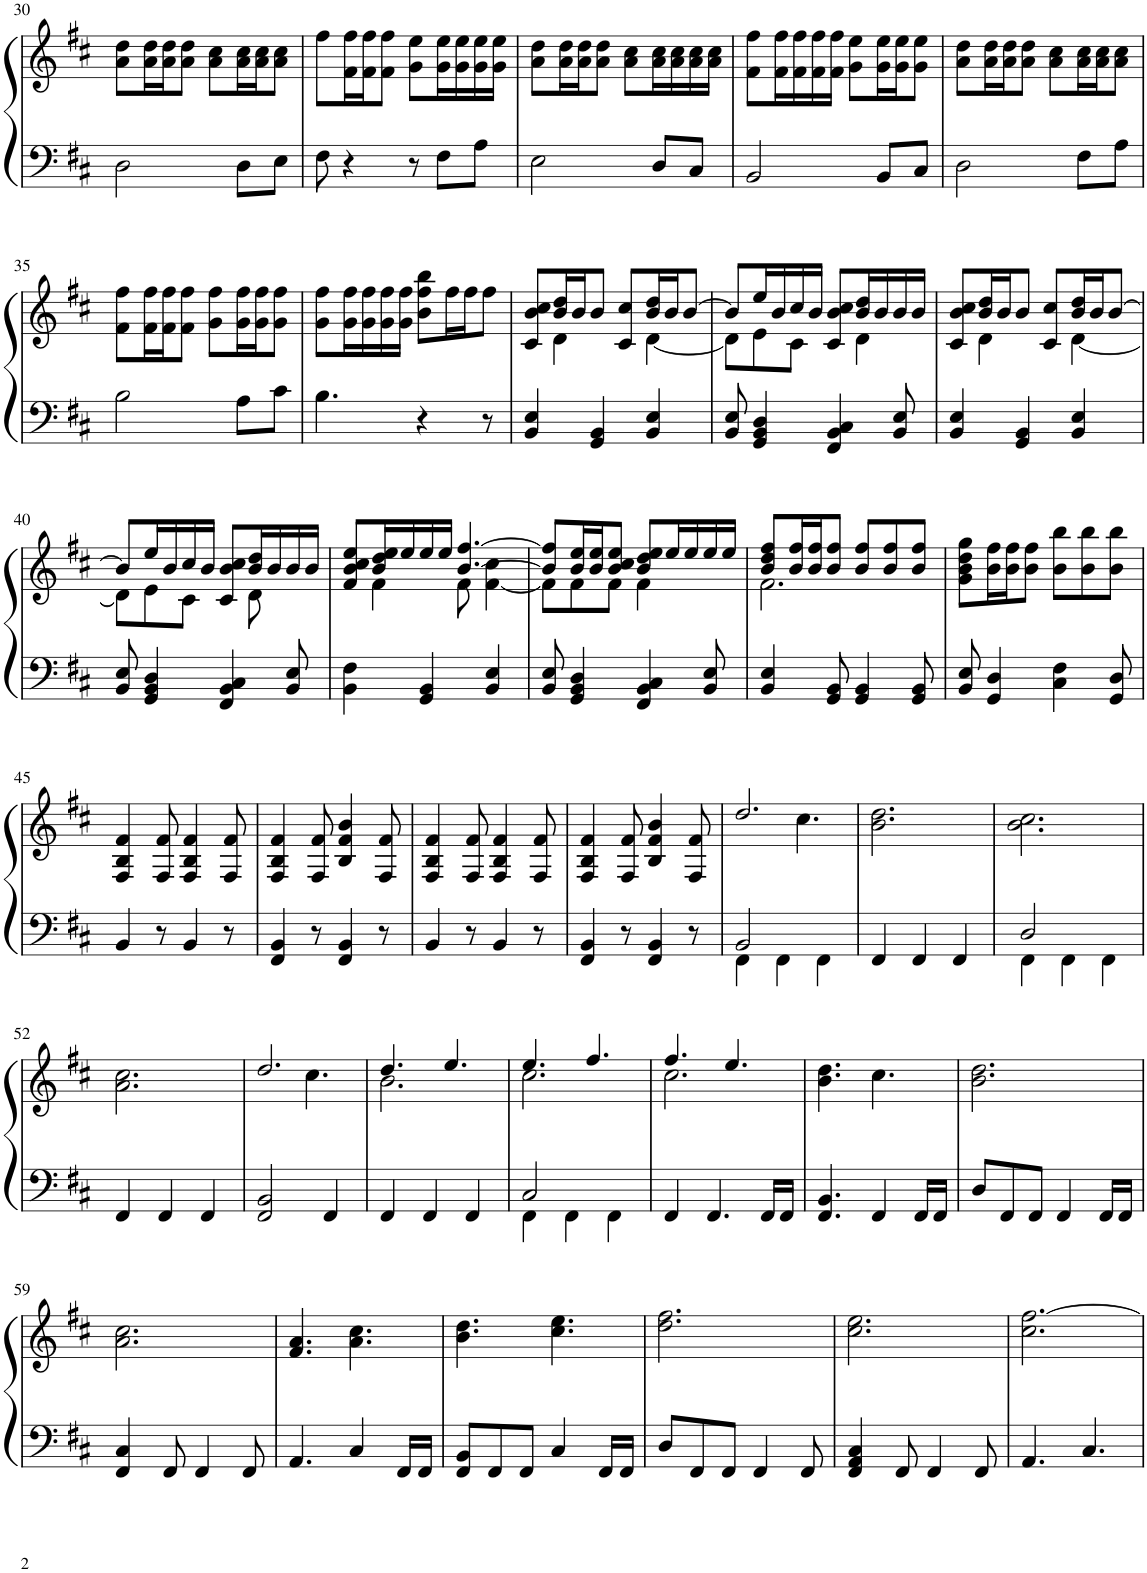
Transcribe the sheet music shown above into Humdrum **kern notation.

**kern	**kern
*part1	*part1
*staff2	*staff1
*I"Klavír	*
*I'Kl.	*
!!LO:PB:g=z
*clefF4	*clefG2
*k[f#c#]	*k[f#c#]
*M6/8	*M6/8
=30	=30
2D\	8a\ 8dd\L
.	16a\ 16dd\L
.	16a\ 16dd\J
.	8a\ 8dd\J
.	8a\ 8cc#\L
8D\L	16a\ 16cc#\L
.	16a\ 16cc#\J
8E\J	8a\ 8cc#\J
=31	=31
8F#\	8ff#\L
4r	16f#\ 16ff#\L
.	16f#\ 16ff#\J
.	8f#\ 8ff#\J
8r	8g\ 8ee\L
8F#\L	16g\ 16ee\L
.	16g\ 16ee\
8A\J	16g\ 16ee\
.	16g\ 16ee\JJ
=32	=32
2E\	8a\ 8dd\L
.	16a\ 16dd\L
.	16a\ 16dd\J
.	8a\ 8dd\J
.	8a\ 8cc#\L
8D/L	16a\ 16cc#\L
.	16a\ 16cc#\
8C#/J	16a\ 16cc#\
.	16a\ 16cc#\JJ
=33	=33
2BB/	8f#\ 8ff#\L
.	16f#\ 16ff#\L
.	16f#\ 16ff#\
.	16f#\ 16ff#\
.	16f#\ 16ff#\JJ
.	8g\ 8ee\L
8BB/L	16g\ 16ee\L
.	16g\ 16ee\J
8C#/J	8g\ 8ee\J
=34	=34
2D\	8a\ 8dd\L
.	16a\ 16dd\L
.	16a\ 16dd\J
.	8a\ 8dd\J
.	8a\ 8cc#\L
8F#\L	16a\ 16cc#\L
.	16a\ 16cc#\J
8A\J	8a\ 8cc#\J
!!LO:LB:g=z
=35	=35
2B\	8f#\ 8ff#\L
.	16f#\ 16ff#\L
.	16f#\ 16ff#\J
.	8f#\ 8ff#\J
.	8g\ 8ff#\L
8A\L	16g\ 16ff#\L
.	16g\ 16ff#\J
8c#\J	8g\ 8ff#\J
=36	=36
4.B\	8g\ 8ff#\L
.	16g\ 16ff#\L
.	16g\ 16ff#\
.	16g\ 16ff#\
.	16g\ 16ff#\JJ
4r	8b\ 8ff#\ 8bb\L
.	16ff#\L
.	16ff#\J
8r	8ff#\J
=37	=37
*	*^
4BB/ 4E/	8c#/ 8b/ 8cc#/L	8ryy
.	16b/ 16dd/L	4d\
.	16b/J	.
4GG/ 4BB/	8b/J	.
.	8c#/ 8cc#/L	8ryy
4BB/ 4E/	16b/ 16dd/L	[4d\
.	16b/J	.
.	[8b/J	.
=38	=38	=38
8BB/ 8E/	8b/L]	8d\L]
4GG/ 4BB/ 4D/	16ee/L	8e\
.	16b/	.
.	16cc#/	8c#\J
.	16b/JJ	.
4FF#/ 4BB/ 4C#/	8c#/ 8b/ 8cc#/L	8ryy
.	16b/ 16dd/L	4d\
.	16b/	.
8BB/ 8E/	16b/	.
.	16b/JJ	.
=39	=39	=39
4BB/ 4E/	8c#/ 8b/ 8cc#/L	8ryy
.	16b/ 16dd/L	4d\
.	16b/J	.
4GG/ 4BB/	8b/J	.
.	8c#/ 8cc#/L	8ryy
4BB/ 4E/	16b/ 16dd/L	[4d\
.	16b/J	.
.	[8b/J	.
!!LO:LB:g=z	!!
=40	=40	=40
8BB/ 8E/	8b/L]	8d\L]
4GG/ 4BB/ 4D/	16ee/L	8e\
.	16b/	.
.	16cc#/	8c#\J
.	16b/JJ	.
4FF#/ 4BB/ 4C#/	8c#/ 8b/ 8cc#/L	8ryy
.	16b/ 16dd/L	8d\
.	16b/	.
8BB/ 8E/	16b/	8ryy
.	16b/JJ	.
=41	=41	=41
4BB\ 4F#\	8f#/ 8b/ 8cc#/ 8ee/L	8ryy
.	16b/ 16dd/ 16ee/L	4f#\
.	16ee/	.
4GG/ 4BB/	16ee/	.
.	16ee/JJ	.
.	[4.b/ [4.ff#/	8f#\
4BB/ 4E/	.	[4f#\ 4cc#\
=42	=42	=42
8BB/ 8E/	8b/] 8ff#/]L	8f#\L]
4GG/ 4BB/ 4D/	16b/ 16ee/L	8f#\
.	16b/ 16ee/J	.
.	8b/ 8cc#/ 8ee/J	8f#\J
4FF#/ 4BB/ 4C#/	8b/ 8dd/ 8ee/L	4f#\
.	16ee/L	.
.	16ee/	.
8BB/ 8E/	16ee/	8ryy
.	16ee/JJ	.
=43	=43	=43
4BB/ 4E/	8b/ 8dd/ 8ff#/L	2.f#\
.	16b/ 16ff#/L	.
.	16b/ 16ff#/J	.
8GG/ 8BB/	8b/ 8ff#/J	.
4GG/ 4BB/	8b/ 8ff#/L	.
.	8b/ 8ff#/	.
8GG/ 8BB/	8b/ 8ff#/J	.
*	*v	*v
=44	=44
8BB/ 8E/	8g\ 8b\ 8dd\ 8gg\L
4GG/ 4D/	16b\ 16ff#\L
.	16b\ 16ff#\J
.	8b\ 8ff#\J
4C#\ 4F#\	8b\ 8bb\L
.	8b\ 8bb\
8GG/ 8D/	8b\ 8bb\J
!!LO:LB:g=z
=45	=45
4BB/	4F#/ 4B/ 4f#/
8r	8F#/ 8f#/
4BB/	4F#/ 4B/ 4f#/
8r	8F#/ 8f#/
=46	=46
4FF#/ 4BB/	4F#/ 4B/ 4f#/
8r	8F#/ 8f#/
4FF#/ 4BB/	4B/ 4f#/ 4b/
8r	8F#/ 8f#/
=47	=47
4BB/	4F#/ 4B/ 4f#/
8r	8F#/ 8f#/
4BB/	4F#/ 4B/ 4f#/
8r	8F#/ 8f#/
=48	=48
4FF#/ 4BB/	4F#/ 4B/ 4f#/
8r	8F#/ 8f#/
4FF#/ 4BB/	4B/ 4f#/ 4b/
8r	8F#/ 8f#/
=49	=49
*^	*^
2BB/	4FF#\	2.dd/	4.ryy
.	4FF#\	.	.
.	.	.	4.cc#\
4ryy	4FF#\	.	.
*v	*v	*	*
*	*v	*v
=50	=50
4FF#/	2.b\ 2.dd\
4FF#/	.
4FF#/	.
=51	=51
*^	*
2D/	4FF#\	2.b\ 2.cc#\
.	4FF#\	.
4ryy	4FF#\	.
*v	*v	*
!!LO:LB:g=z
=52	=52
4FF#/	2.a\ 2.cc#\
4FF#/	.
4FF#/	.
=53	=53
*	*^
2FF#/ 2BB/	2.dd/	4.ryy
.	.	4.cc#\
4FF#/	.	.
=54	=54	=54
4FF#/	4.dd/	2.b\
4FF#/	.	.
.	4.ee/	.
4FF#/	.	.
=55	=55	=55
*^	*	*
2C#/	4FF#\	4.ee/	2.cc#\
.	4FF#\	.	.
.	.	4.ff#/	.
4ryy	4FF#\	.	.
*v	*v	*	*
=56	=56	=56
4FF#/	4.ff#/	2.cc#\
4.FF#/	.	.
.	4.ee/	.
16FF#/LL	.	.
16FF#/JJ	.	.
*	*v	*v
=57	=57
4.FF#/ 4.BB/	4.b\ 4.dd\
4FF#/	4.cc#\
16FF#/LL	.
16FF#/JJ	.
=58	=58
8D/L	2.b\ 2.dd\
8FF#/	.
8FF#/J	.
4FF#/	.
16FF#/LL	.
16FF#/JJ	.
!!LO:LB:g=z
=59	=59
4FF#/ 4C#/	2.a\ 2.cc#\
8FF#/	.
4FF#/	.
8FF#/	.
=60	=60
4.AA/	4.f#/ 4.a/
4C#/	4.a\ 4.cc#\
16FF#/LL	.
16FF#/JJ	.
=61	=61
8FF#/ 8BB/L	4.b\ 4.dd\
8FF#/	.
8FF#/J	.
4C#/	4.cc#\ 4.ee\
16FF#/LL	.
16FF#/JJ	.
=62	=62
8D/L	2.dd\ 2.ff#\
8FF#/	.
8FF#/J	.
4FF#/	.
8FF#/	.
=63	=63
4FF#/ 4AA/ 4C#/	2.cc#\ 2.ee\
8FF#/	.
4FF#/	.
8FF#/	.
=64	=64
4.AA/	2.cc#\ [2.ff#\
4.C#/	.
=	=
*-	*-
